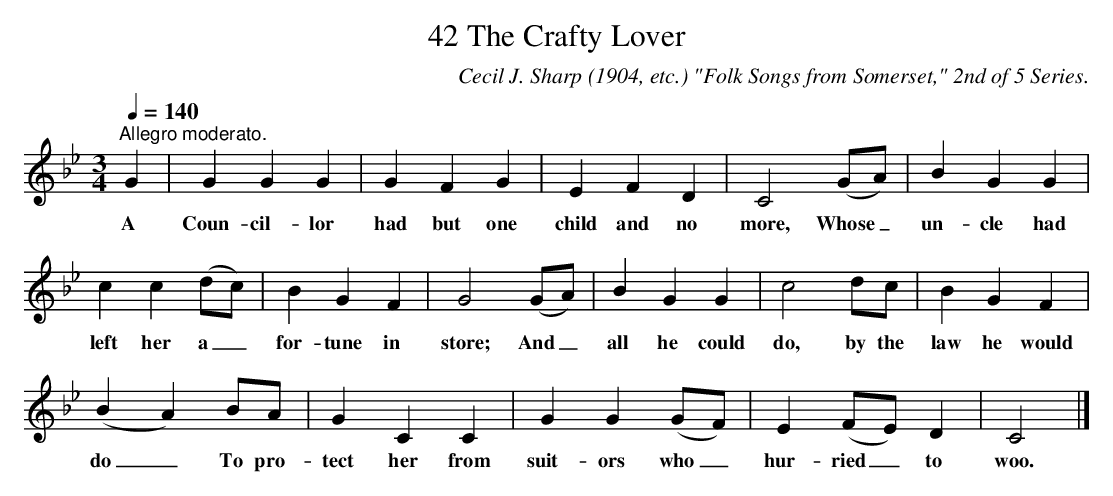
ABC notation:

X:1
T:42 The Crafty Lover
C:Cecil J. Sharp (1904, etc.) "Folk Songs from Somerset," 2nd of 5 Series.
L:1/4
Q:1/4=140
M:3/4
K:Cdor
"^Allegro moderato." G | G G G | G F G | E F D | C2 (G/A/) | B G G |$ c c (d/c/) | B G F |
w: A|Coun- cil- lor|had but one|child and no|more, Whose _|un- cle had|left her a _|for- tune in|
G2 (G/A/) | B G G | c2 d/c/ | B G F |$ (B A) B/A/ | G C C | G G (G/F/) | E (F/E/) D | C2 |]
w: store; And _|all he could|do, by the|law he would|do _ To pro-|tect her from|suit- ors who _|hur- ried _ to|woo.|
